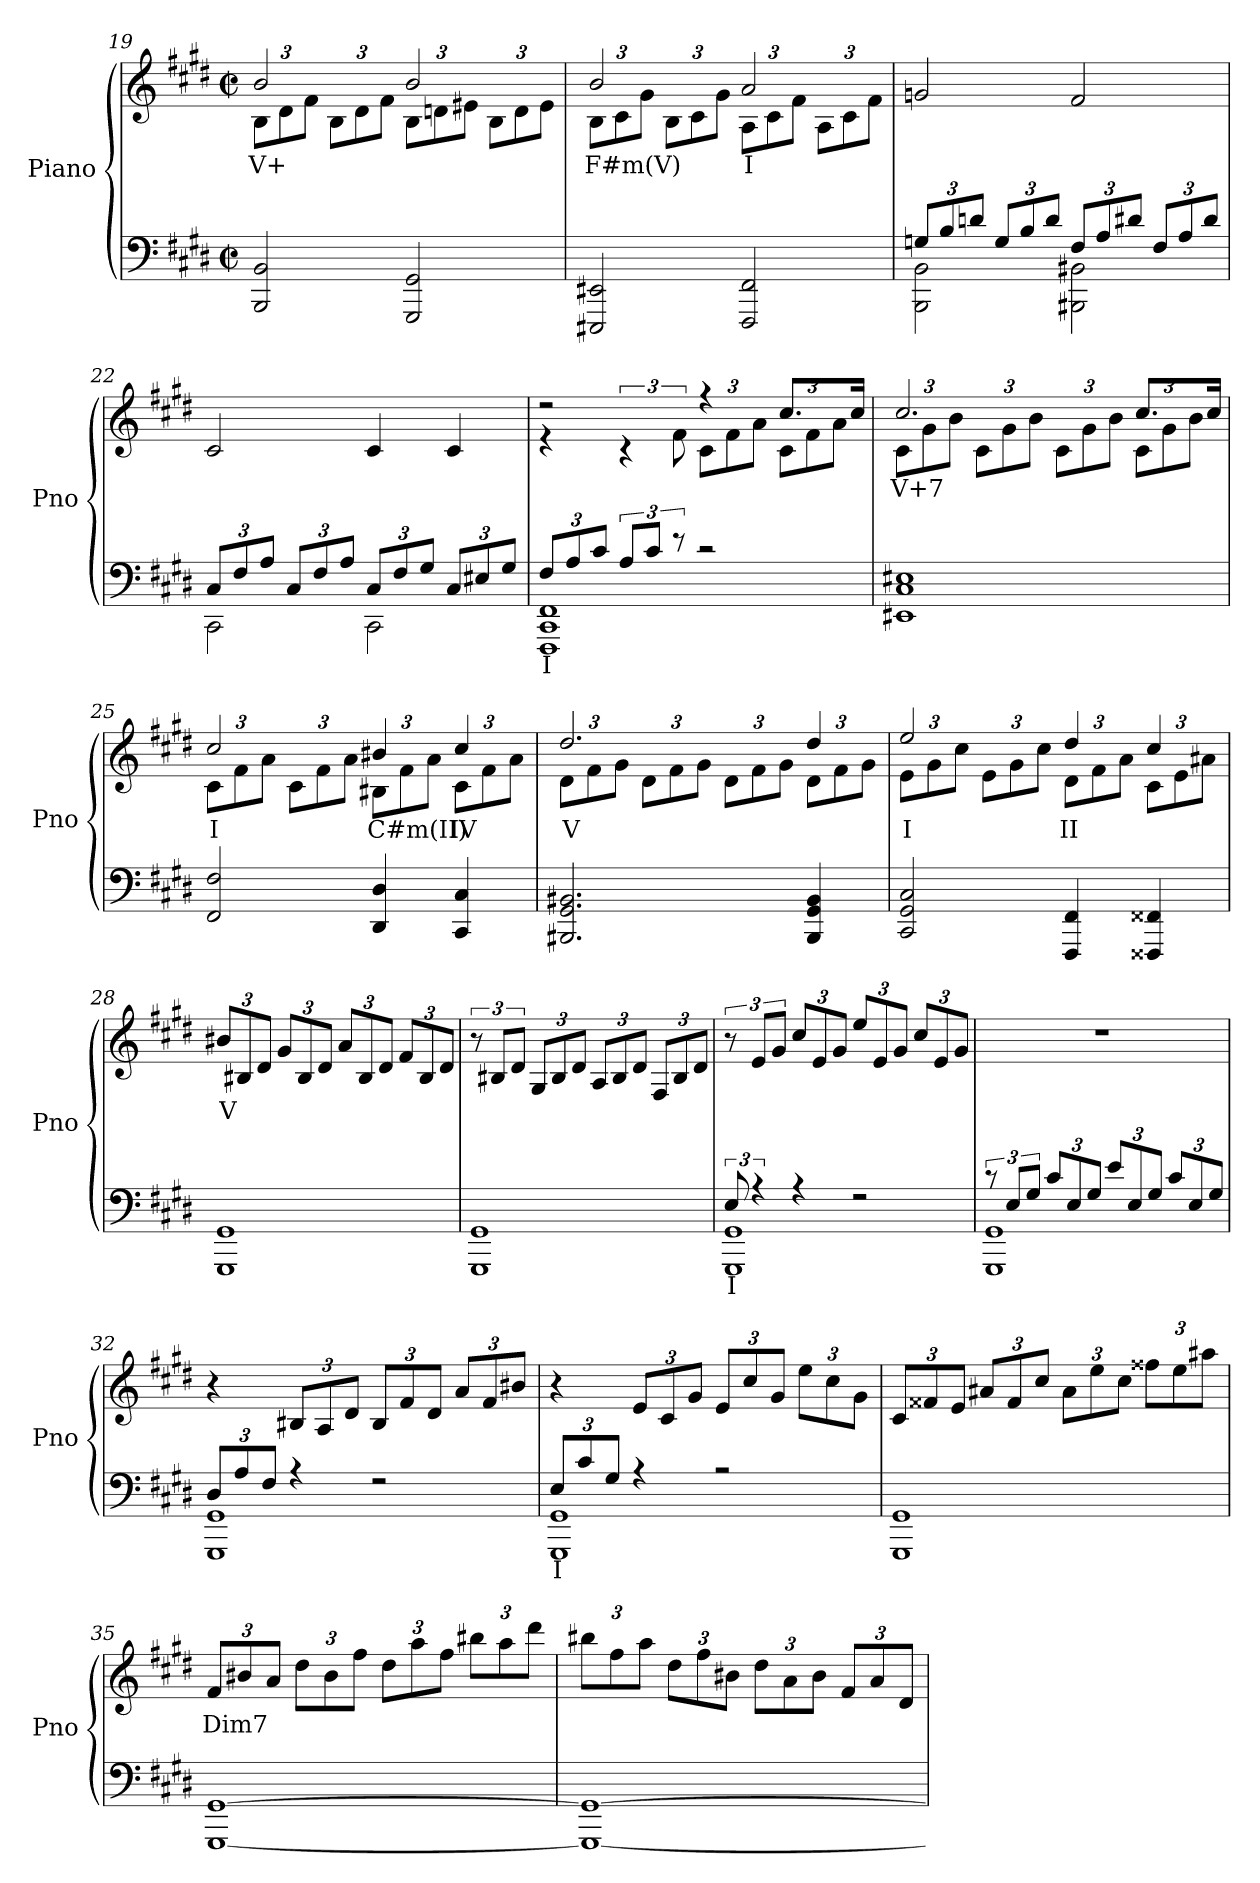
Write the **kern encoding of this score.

**kern	**text	**kern	**text
*part1	*part1	*part1	*part1
*staff2	*staff2	*staff1	*staff1
*I"Piano	*	*	*
*I'Pno	*	*	*
!!LO:PB:g=z
*clefF4	*	*clefG2	*
*k[f#c#g#d#]	*	*k[f#c#g#d#]	*
*E:	*	*E:	*
*M2/2	*	*M2/2	*
*met(c|)	*	*met(c|)	*
=19	=19	=19	=19
*	*	*^	*
*	*	*	*Xbrackettup	*
!	!	!	!	!LO:LY:b
2BBB/ 2BB/	.	2b/	12B\L	V+
.	.	.	12d#\	.
.	.	.	12f#\J	.
.	.	.	12B\L	.
.	.	.	12d#\	.
.	.	.	12f#\J	.
2GGG#/ 2GG#/	.	2b/	12B\L	.
.	.	.	12dn\	.
.	.	.	12e#X\J	.
.	.	.	12B\L	.
.	.	.	12d\	.
.	.	.	12e#\J	.
=20	=20	=20	=20	=20
!	!	!	!	!LO:LY:b
2EEE#X/ 2EE#X/	.	2b/	12B\L	F#m(V)
.	.	.	12c#\	.
.	.	.	12g#\J	.
.	.	.	12B\L	.
.	.	.	12c#\	.
.	.	.	12g#\J	.
!	!	!	!	!LO:LY:b
2FFF#/ 2FF#/	.	2a/	12A\L	I
.	.	.	12c#\	.
.	.	.	12f#\J	.
.	.	.	12A\L	.
.	.	.	12c#\	.
.	.	.	12f#\J	.
*	*	*v	*v	*
!!LO:LB:g=z
=21	=21	=21	=21
*Xbrackettup	*	*	*
*^	*	*	*
12Gn/L	2BBB\ 2BB\	.	2gn/	.
12B/	.	.	.	.
12dn/J	.	.	.	.
12G/L	.	.	.	.
12B/	.	.	.	.
12d/J	.	.	.	.
12F#/L	2BBB#X\ 2BB#X\	.	2f#/	.
12A/	.	.	.	.
12d#X/J	.	.	.	.
12F#/L	.	.	.	.
12A/	.	.	.	.
12d#/J	.	.	.	.
=22	=22	=22	=22	=22
12C#/L	2CC#\	.	2c#/	.
12F#/	.	.	.	.
12A/J	.	.	.	.
12C#/L	.	.	.	.
12F#/	.	.	.	.
12A/J	.	.	.	.
12C#/L	2CC#\	.	4c#/	.
12F#/	.	.	.	.
12G#/J	.	.	.	.
12C#/L	.	.	4c#/	.
12E#X/	.	.	.	.
12G#/J	.	.	.	.
!!LO:LB:g=z
=23	=23	=23	=23	=23
!	!	!LO:LY:b	!	!
*	*	*	*^	*
12F#/L	1FFF# 1CC# 1FF#	I	2r	4r	.
12A/	.	.	.	.	.
12c#/J	.	.	.	.	.
*brackettup	*	*	*	*brackettup	*
12A/L	.	.	.	6r	.
12c#/J	.	.	.	.	.
12r	.	.	.	12f#\	.
*	*	*	*	*Xbrackettup	*
2r	.	.	4r	12c#\L	.
.	.	.	.	12f#\	.
.	.	.	.	12a\J	.
.	.	.	8.cc#/L	12c#\L	.
.	.	.	.	12f#\	.
.	.	.	.	12a\J	.
.	.	.	16cc#/Jk	.	.
*v	*v	*	*	*	*
=24	=24	=24	=24	=24
!	!	!	!	!LO:LY:b
1EE#X 1C# 1E#X	.	2.cc#/	12c#\L	V+7
.	.	.	12g#\	.
.	.	.	12b\J	.
.	.	.	12c#\L	.
.	.	.	12g#\	.
.	.	.	12b\J	.
.	.	.	12c#\L	.
.	.	.	12g#\	.
.	.	.	12b\J	.
.	.	8.cc#/L	12c#\L	.
.	.	.	12g#\	.
.	.	.	12b\J	.
.	.	16cc#/Jk	.	.
!!LO:PB:g=z	!!
=25	=25	=25	=25	=25
!	!	!	!	!LO:LY:b
2FF#/ 2F#/	.	2cc#/	12c#\L	I
.	.	.	12f#\	.
.	.	.	12a\J	.
.	.	.	12c#\L	.
.	.	.	12f#\	.
.	.	.	12a\J	.
!	!	!	!	!LO:LY:b
4DD#/ 4D#/	.	4b#X/	12B#X\L	C#m(II)
.	.	.	12f#\	.
.	.	.	12a\J	.
!	!	!	!	!LO:LY:b
4CC#/ 4C#/	.	4cc#/	12c#\L	IV
.	.	.	12f#\	.
.	.	.	12a\J	.
=26	=26	=26	=26	=26
!	!	!	!	!LO:LY:b
2.BBB#X/ 2.GG#/ 2.BB#X/	.	2.dd#/	12d#\L	V
.	.	.	12f#\	.
.	.	.	12g#\J	.
.	.	.	12d#\L	.
.	.	.	12f#\	.
.	.	.	12g#\J	.
.	.	.	12d#\L	.
.	.	.	12f#\	.
.	.	.	12g#\J	.
4BBB#/ 4GG#/ 4BB#/	.	4dd#/	12d#\L	.
.	.	.	12f#\	.
.	.	.	12g#\J	.
!!LO:LB:g=z	!!
=27	=27	=27	=27	=27
!	!	!	!	!LO:LY:b
2CC#/ 2GG#/ 2C#/	.	2ee/	12e\L	I
.	.	.	12g#\	.
.	.	.	12cc#\J	.
.	.	.	12e\L	.
.	.	.	12g#\	.
.	.	.	12cc#\J	.
!	!	!	!	!LO:LY:b
4FFF#/ 4FF#/	.	4dd#/	12d#\L	II
.	.	.	12f#\	.
.	.	.	12a\J	.
4FFF##X/ 4FF##X/	.	4cc#/	12c#\L	.
.	.	.	12e\	.
.	.	.	12a#X\J	.
=28	=28	=28	=28	=28
!	!	!	!	!LO:LY:b
*	*	*v	*v	*
1GGG# 1GG#	.	12b#X/L	V
.	.	12B#X/	.
.	.	12d#/J	.
.	.	12g#/L	.
.	.	12B#/	.
.	.	12d#/J	.
.	.	12a/L	.
.	.	12B#/	.
.	.	12d#/J	.
.	.	12f#/L	.
.	.	12B#/	.
.	.	12d#/J	.
!!LO:LB:g=z
=29	=29	=29	=29
*	*	*brackettup	*
1GGG# 1GG#	.	12r	.
.	.	12B#X/L	.
.	.	12d#/J	.
*	*	*Xbrackettup	*
.	.	12G#/L	.
.	.	12B#/	.
.	.	12d#/J	.
.	.	12A/L	.
.	.	12B#/	.
.	.	12d#/J	.
.	.	12F#/L	.
.	.	12B#/	.
.	.	12d#/J	.
=30	=30	=30	=30
*^	*	*	*
!	!	!LO:LY:b	!	!
*	*	*	*brackettup	*
12E/	1GGG# 1GG#	I	12r	.
6r	.	.	12e/L	.
.	.	.	12g#/J	.
*	*	*	*Xbrackettup	*
4r	.	.	12cc#/L	.
.	.	.	12e/	.
.	.	.	12g#/J	.
2r	.	.	12ee/L	.
.	.	.	12e/	.
.	.	.	12g#/J	.
.	.	.	12cc#/L	.
.	.	.	12e/	.
.	.	.	12g#/J	.
!!LO:LB:g=z
=31	=31	=31	=31	=31
12r	1GGG# 1GG#	.	1r	.
12E/L	.	.	.	.
12G#/J	.	.	.	.
*Xbrackettup	*	*	*	*
12c#/L	.	.	.	.
12E/	.	.	.	.
12G#/J	.	.	.	.
12e/L	.	.	.	.
12E/	.	.	.	.
12G#/J	.	.	.	.
12c#/L	.	.	.	.
12E/	.	.	.	.
12G#/J	.	.	.	.
=32	=32	=32	=32	=32
12D#/L	1GGG# 1GG#	.	4r	.
12A/	.	.	.	.
12F#/J	.	.	.	.
4r	.	.	12B#X/L	.
.	.	.	12A/	.
.	.	.	12d#/J	.
2r	.	.	12B#/L	.
.	.	.	12f#/	.
.	.	.	12d#/J	.
.	.	.	12a/L	.
.	.	.	12f#/	.
.	.	.	12b#X/J	.
!!LO:PB:g=z
=33	=33	=33	=33	=33
!	!	!LO:LY:b	!	!
12E/L	1GGG# 1GG#	I	4r	.
12c#/	.	.	.	.
12G#/J	.	.	.	.
4r	.	.	12e/L	.
.	.	.	12c#/	.
.	.	.	12g#/J	.
2r	.	.	12e/L	.
.	.	.	12cc#/	.
.	.	.	12g#/J	.
.	.	.	12ee\L	.
.	.	.	12cc#\	.
.	.	.	12g#\J	.
*v	*v	*	*	*
=34	=34	=34	=34
1GGG# 1GG#	.	12c#/L	.
.	.	12f##X/	.
.	.	12e/J	.
.	.	12a#X/L	.
.	.	12f##/	.
.	.	12cc#/J	.
.	.	12a#\L	.
.	.	12ee\	.
.	.	12cc#\J	.
.	.	12ff##X\L	.
.	.	12ee\	.
.	.	12aa#X\J	.
!!LO:LB:g=z
=35	=35	=35	=35
!	!	!	!LO:LY:b
[1GGG# [1GG#	.	12f#/L	Dim7
.	.	12b#X/	.
.	.	12a/J	.
.	.	12dd#\L	.
.	.	12b#\	.
.	.	12ff#\J	.
.	.	12dd#\L	.
.	.	12aa\	.
.	.	12ff#\J	.
.	.	12bb#X\L	.
.	.	12aa\	.
.	.	12ddd#\J	.
=36	=36	=36	=36
1GGG#_ 1GG#_	.	12bb#X\L	.
.	.	12ff#\	.
.	.	12aa\J	.
.	.	12dd#\L	.
.	.	12ff#\	.
.	.	12b#X\J	.
.	.	12dd#\L	.
.	.	12a\	.
.	.	12b#\J	.
.	.	12f#/L	.
.	.	12a/	.
.	.	12d#/J	.
=	=	=	=
*-	*-	*-	*-
